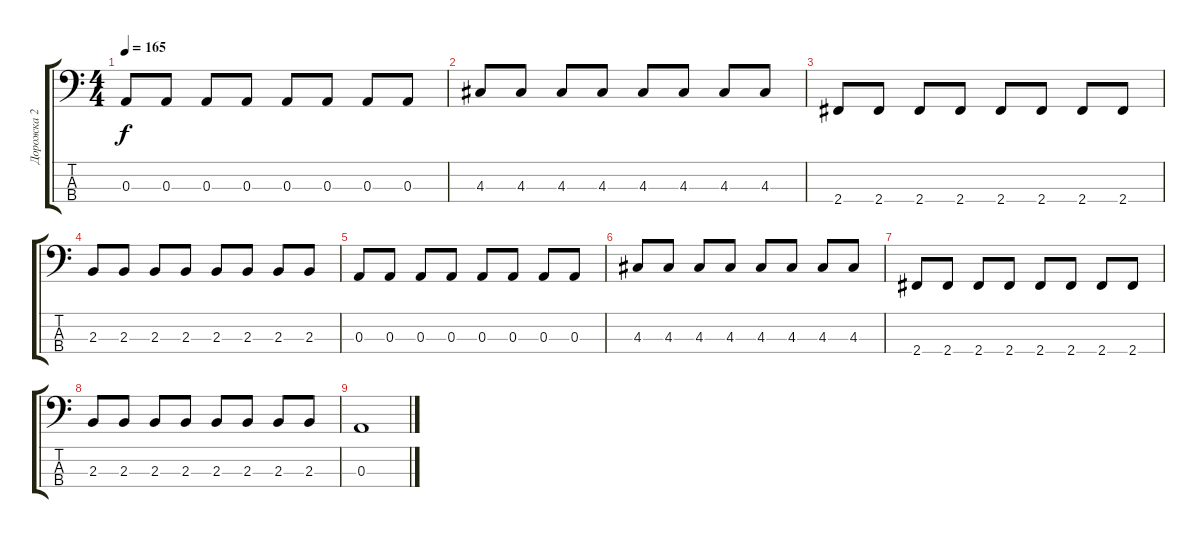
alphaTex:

\track ("Дорожка 2" "Дорожка 2") {instrument electricbasspick}
\staff {score tabs}
\tuning (G2 D2 A1 E1) {hide}
\ts (4 4)
\tempo 165
\clef f4
\ks c
0.3.8{dy f} 0.3.8 0.3.8 0.3.8 0.3.8 0.3.8 0.3.8 0.3.8 |
4.3.8 4.3.8 4.3.8 4.3.8 4.3.8 4.3.8 4.3.8 4.3.8 |
2.4.8 2.4.8 2.4.8 2.4.8 2.4.8 2.4.8 2.4.8 2.4.8 |
2.3.8 2.3.8 2.3.8 2.3.8 2.3.8 2.3.8 2.3.8 2.3.8 |
0.3.8 0.3.8 0.3.8 0.3.8 0.3.8 0.3.8 0.3.8 0.3.8 |
4.3.8 4.3.8 4.3.8 4.3.8 4.3.8 4.3.8 4.3.8 4.3.8 |
2.4.8 2.4.8 2.4.8 2.4.8 2.4.8 2.4.8 2.4.8 2.4.8 |
2.3.8 2.3.8 2.3.8 2.3.8 2.3.8 2.3.8 2.3.8 2.3.8 |
0.3.1
